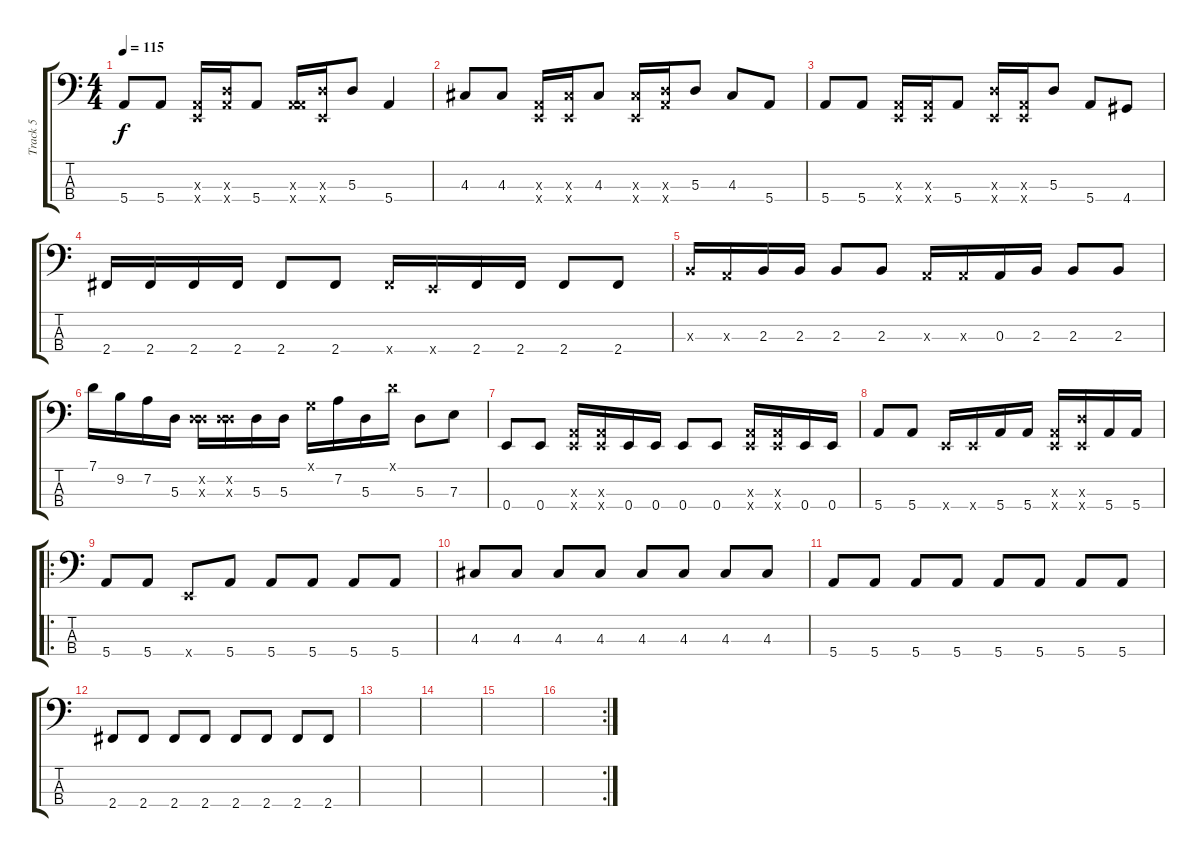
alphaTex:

\track ("Track 5" "Track 5") {instrument slapbass1}
\staff {score tabs}
\tuning (G2 D2 A1 E1) {hide}
\ts (4 4)
\tempo 115
\clef f4
\ks c
5.4.8{dy f instrument slapbass1} 5.4.8 (0.3{x} 0.4{x}).16 (5.3{x} 5.4{x}).16 5.4.8 (0.3{x} 5.4{x}).16 (5.3{x} 0.4{x}).16 5.3.8 5.4.4 |
4.3.8 4.3.8 (0.3{x} 0.4{x}).16 (4.3{x} 0.4{x}).16 4.3.8 (4.3{x} 0.4{x}).16 (5.3{x} 5.4{x}).16 5.3.8 4.3.8 5.4.8 |
5.4.8 5.4.8 (0.3{x} 0.4{x}).16 (0.3{x} 0.4{x}).16 5.4.8 (5.3{x} 0.4{x}).16 (0.3{x} 0.4{x}).16 5.3.8 5.4.8 4.4.8 |
2.4.16 2.4.16 2.4.16 2.4.16 2.4.8 2.4.8 2.4{x}.16 0.4{x}.16 2.4.16 2.4.16 2.4.8 2.4.8 |
2.3{x}.16 0.3{x}.16 2.3.16 2.3.16 2.3.8 2.3.8 0.3{x}.16 0.3{x}.16 0.3.16 2.3.16 2.3.8 2.3.8 |
7.1.16 9.2.16 7.2.16 5.3.16 (0.2{x} 5.3{x}).16 (0.2{x} 5.3{x}).16 5.3.16 5.3.16 0.1{x}.16 7.2.16 5.3.16 7.1{x}.16 5.3.8 7.3.8 |
0.4.8 0.4.8 (0.3{x} 0.4{x}).16 (0.3{x} 0.4{x}).16 0.4.16 0.4.16 0.4.8 0.4.8 (0.3{x} 0.4{x}).16 (0.3{x} 0.4{x}).16 0.4.16 0.4.16 |
5.4.8 5.4.8 0.4{x}.16 0.4{x}.16 5.4.16 5.4.16 (0.3{x} 0.4{x}).16 (5.3{x} 0.4{x}).16 5.4.16 5.4.16 |
\ro
5.4.8 5.4.8 0.4{x}.8 5.4.8 5.4.8 5.4.8 5.4.8 5.4.8 |
4.3.8 4.3.8 4.3.8 4.3.8 4.3.8 4.3.8 4.3.8 4.3.8 |
5.4.8 5.4.8 5.4.8 5.4.8 5.4.8 5.4.8 5.4.8 5.4.8 |
2.4.8 2.4.8 2.4.8 2.4.8 2.4.8 2.4.8 2.4.8 2.4.8 |
|
|
|
\rc 2
